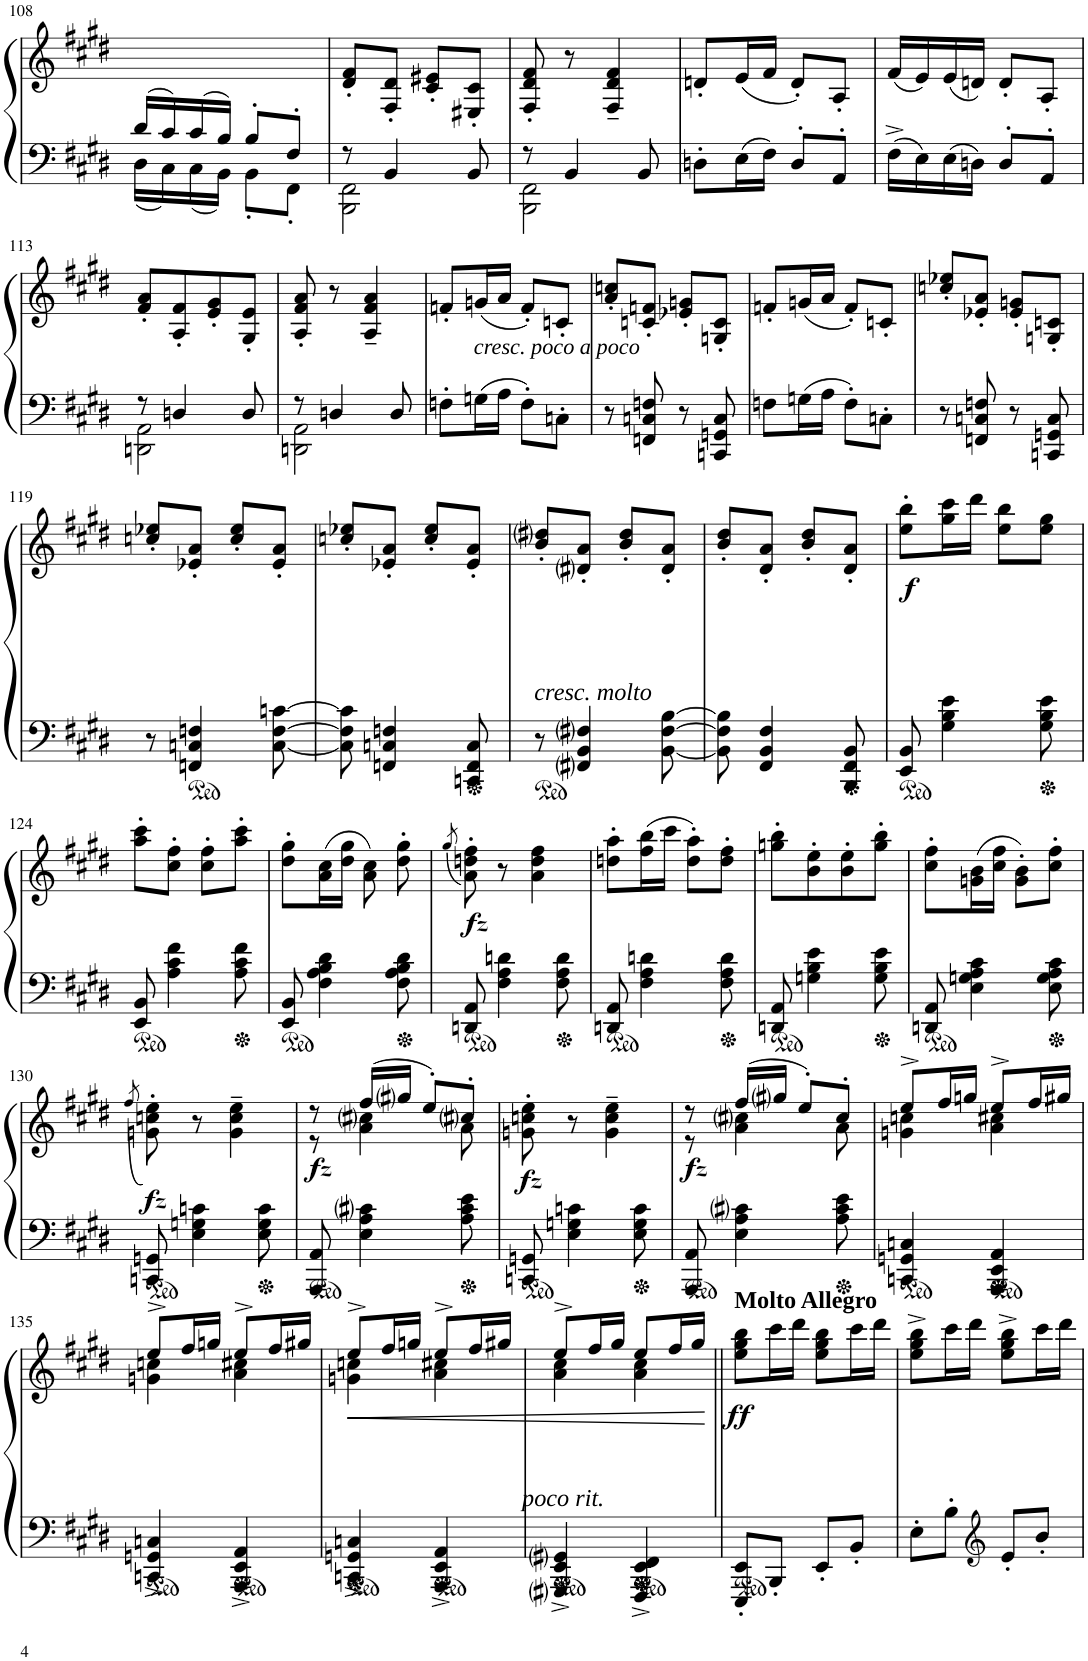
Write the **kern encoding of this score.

**kern	**kern	**dynam
*part1	*part1	*part1
*staff2	*staff1	*staff1/2
*I"Midi_1	*	*
!!LO:PB:g=z
*clefF4	*clefG2	*
*k[f#c#g#d#]	*k[f#c#g#d#]	*
*M2/4	*M2/4	*
=108	=108	=108
*^	*	*
16d#/LL	16D#\LL	2ryy	.
16c#/	16C#\	.	.
16c#/	16C#\	.	.
16B/JJ	16BB\JJ	.	.
8B'/L	8BB'\L	.	.
8F#'/J	8FF#'\J	.	.
=109	=109	=109	=109
8r	2BBB\ 2FF#\	8d#/' 8f#/'L	.
4BB/	.	8F#/' 8d#/'J	.
.	.	8c#/' 8e#X/'L	.
8BB/	.	8E#X/' 8c#/'J	.
=110	=110	=110	=110
8r	2BBB\ 2FF#\	8F#/' 8d#/' 8f#/'	.
4BB/	.	8r	.
.	.	4F#/~ 4d#/~ 4f#/~	.
8BB/	.	.	.
=111	=111	=111	=111
8Dn'\L	4ryy	8dn'/L	.
16E\L	.	(16e/L	.
16F#\JJ	.	16f#/JJ	.
4ryy	8D'/L	8d'/L)	.
.	8AA'/J	8A'/J	.
=112	=112	=112	=112
16F#^\LL	4ryy	(16f#/LL	.
16E\	.	16e/)	.
16E\	.	(16e/	.
16Dn\JJ	.	16dn/JJ)	.
4ryy	8D'/L	8d'/L	.
.	8AA'/J	8A'/J	.
!!LO:LB:g=z
=113	=113	=113	=113
8r	2DDn\ 2AA\	8f#/' 8a/'L	.
4Dn/	.	8A/' 8f#/'	.
.	.	8e/' 8g#/'	.
8D/	.	8G#/' 8e/'J	.
=114	=114	=114	=114
8r	2DDn\ 2AA\	8A/' 8f#/' 8a/'	.
4Dn/	.	8r	.
.	.	4A/~ 4f#/~ 4a/~	.
8D/	.	.	.
=115	=115	=115	=115
8Fn'\L	2ryy	8fn'/L	.
!LO:TX:a:i:t=cresc. poco a poco	!	!	!
16Gn\L	.	(16gn/L	.
16A\JJ	.	16a/JJ	.
8F'\L	.	8f'/L)	.
8Cn'\J	.	8cn'/J	.
=116	=116	=116	=116
8r	2ryy	8a/' 8ccn/'L	.
8FFn/ 8Cn/ 8Fn/	.	8cn/' 8fn/'J	.
8r	.	8e-X/' 8gn/'L	.
8CCn/ 8GGn/ 8C/	.	8Gn/' 8c/'J	.
=117	=117	=117	=117
8Fn\L	2ryy	8fn'/L	.
16Gn\L	.	(16gn/L	.
16A\JJ	.	16a/JJ	.
8F'\L	.	8f'/L)	.
8Cn'\J	.	8cn'/J	.
=118	=118	=118	=118
8r	2ryy	8ccn/' 8ee-X/'L	.
8FFn/ 8Cn/ 8Fn/	.	8e-X/' 8a/'J	.
8r	.	8e-/' 8gn/'L	.
8CCn/ 8GGn/ 8C/	.	8Gn/' 8cn/'J	.
*v	*v	*	*
!!LO:LB:g=z
=119	=119	=119
8r	8ccn/' 8ee-X/'L	.
4FFn/ 4Cn/ 4Fn/	8e-X/' 8a/'J	.
.	8cc/' 8ee-/'L	.
[8C\ [8F\ [8cn\	8e-/' 8a/'J	.
=120	=120	=120
8C\] 8F\] 8c\]	8ccn/' 8ee-X/'L	.
4FFn/ 4Cn/ 4Fn/	8e-X/' 8a/'J	.
.	8cc/' 8ee-/'L	.
8CCn/ 8FF/ 8C/	8e-/' 8a/'J	.
=121	=121	=121
!	!LO:TX:b:i:t=cresc. molto	!
8r	8b/' 8dd#i/'L	.
4FF#i/ 4BB/ 4F#i/	8d#i/' 8a/'J	.
.	8b/' 8dd#/'L	.
[8BB\ [8F#\ [8B\	8d#/' 8a/'J	.
=122	=122	=122
8BB\] 8F#\] 8B\]	8b/' 8dd#/'L	.
4FF#/ 4BB/ 4F#/	8d#/' 8a/'J	.
.	8b/' 8dd#/'L	.
8BBB/ 8FF#/ 8BB/	8d#/' 8a/'J	.
=123	=123	=123
!	!	!LO:DY:b
8EE/ 8BB/	8ee\' 8bb\'L	f
4G#\ 4B\ 4e\	16gg#\ 16ccc#\L	.
.	16ddd#\JJ	.
.	8ee\ 8bb\L	.
8G#\ 8B\ 8e\	8ee\ 8gg#\J	.
!!LO:LB:g=z
=124	=124	=124
*	*^	*
8EE/ 8BB/	8aa\' 8ccc#\'L	2ryy	.
4A\ 4c#\ 4f#\	8cc#\' 8ff#\'J	.	.
.	8cc#\' 8ff#\'L	.	.
8A\ 8c#\ 8f#\	8aa\' 8ccc#\'J	.	.
=125	=125	=125	=125
8EE/ 8BB/	8dd#\' 8gg#\'L	2ryy	.
4F#\ 4A\ 4B\ 4d#\	(16a\ 16cc#\L	.	.
.	16dd#\ 16gg#\JJ	.	.
.	8a\ 8cc#\)	.	.
8F#\ 8A\ 8B\ 8d#\	8dd#\' 8gg#\'	.	.
=126	=126	=126	=126
.	(8qgg#/	.	.
!	!	!	!LO:DY:b
8DDn/ 8AA/	8a\' 8ddn\' 8ff#\')	2ryy	fz
4F#\ 4A\ 4dn\	8r	.	.
.	4a\ 4dd\ 4ff#\	.	.
8F#\ 8A\ 8d\	.	.	.
=127	=127	=127	=127
8DDn/ 8AA/	8ddn\' 8aa\'L	2ryy	.
4F#\ 4A\ 4dn\	(16ff#\ 16bb\L	.	.
.	16ccc#\JJ	.	.
.	8dd\' 8aa\'L)	.	.
8F#\ 8A\ 8d\	8dd\' 8ff#\'J	.	.
=128	=128	=128	=128
8DDn/ 8AA/	8ggn\' 8bb\'L	2ryy	.
4Gn\ 4B\ 4e\	8b\' 8ee\'	.	.
.	8b\' 8ee\'	.	.
8G\ 8B\ 8e\	8gg\' 8bb\'J	.	.
=129	=129	=129	=129
8DDn/ 8AA/	8cc#\' 8ff#\'L	2ryy	.
4E\ 4Gn\ 4A\ 4c#\	(16gn\ 16b\L	.	.
.	16cc#\ 16ff#\JJ	.	.
.	8g\' 8b\'L)	.	.
8E\ 8G\ 8A\ 8c#\	8cc#\' 8ff#\'J	.	.
!!LO:LB:g=z	!!
=130	=130	=130	=130
.	(8qff#/	.	.
!	!	!	!LO:DY:b
8CCn/ 8GGn/	8gn\' 8ccn\' 8ee\')	2ryy	fz
4E\ 4Gn\ 4cn\	8r	.	.
.	4g\~ 4cc\~ 4ee\~	.	.
8E\ 8G\ 8c\	.	.	.
=131	=131	=131	=131
!	!	!	!LO:DY:b
8AAA/ 8AA/	8r	8r	fz
4E\ 4A\ 4c#i\	(16ff#/LL	4a\ 4cc#i\	.
.	16gg#i/JJ	.	.
.	8ee'/L)	.	.
8A\ 8c#\ 8e\	8cc#i'/J	8a\	.
=132	=132	=132	=132
!	!	!	!LO:DY:b
8CCn/ 8GGn/	8gn\' 8ccn\' 8ee\'	2ryy	fz
4E\ 4Gn\ 4cn\	8r	.	.
.	4g\~ 4cc\~ 4ee\~	.	.
8E\ 8G\ 8c\	.	.	.
=133	=133	=133	=133
!	!	!	!LO:DY:b
8AAA/ 8AA/	8r	8r	fz
4E\ 4A\ 4c#i\	(16ff#/LL	4a\ 4cc#i\	.
.	16gg#i/JJ	.	.
.	8ee'/L)	.	.
8A\ 8c#\ 8e\	8cc#'/J	8a\	.
=134	=134	=134	=134
4CCn/ 4GGn/ 4Cn/	8ee^/L	4gn\ 4ccn\	.
.	16ff#/L	.	.
.	16ggn/JJ	.	.
4AAA/ 4EE/ 4AA/	8ee^/L	4a\ 4cc#X\	.
.	16ff#/L	.	.
.	16gg#X/JJ	.	.
!!LO:LB:g=z	!!
=135	=135	=135	=135
4CCn/^ 4GGn/^ 4Cn/^	8ee^/L	4gn\ 4ccn\	.
.	16ff#/L	.	.
.	16ggn/JJ	.	.
4AAA/^ 4EE/^ 4AA/^	8ee^/L	4a\ 4cc#X\	.
.	16ff#/L	.	.
.	16gg#X/JJ	.	.
=136	=136	=136	=136
!	!	!	!LO:HP:b
4CCn/^ 4GGn/^ 4Cn/^	8ee^/L	4gn\ 4ccn\	<
.	16ff#/L	.	.
.	16ggn/JJ	.	.
4AAA/^ 4EE/^ 4AA/^	8ee^/L	4a\ 4cc#X\	.
.	16ff#/L	.	.
.	16gg#X/JJ	.	.
!	!LO:TX:b:i:t=poco rit.	!	!
=137	=137	=137	=137
4GGG#i/^ 4EE/^ 4GG#i/^	8ee^/L	4a\ 4cc#\	.
.	16ff#/L	.	.
.	16gg#/JJ	.	.
4FFF#/^ 4EE/^ 4FF#/^	8ee/L	4a\ 4cc#\	.
.	16ff#/L	.	.
.	16gg#/JJ	.	.
*	*v	*v	*
.	.	[
=138||	=138||	=138||
*	*^	*
!	!LO:TX:a:B:t=Molto Allegro	!	!
!	!	!	!LO:DY:b
8EEE/' 8EE/'L	8ee\ 8gg#\ 8bb\L	2ryy	ff
8BBB'/J	16ccc#\L	.	.
.	16ddd#\JJ	.	.
8EE'/L	8ee\ 8gg#\ 8bb\L	.	.
8BB'/J	16ccc#\L	.	.
.	16ddd#\JJ	.	.
=139	=139	=139	=139
8E'\L	8ee\^ 8gg#\^ 8bb\^L	2ryy	.
8B'\J	16ccc#\L	.	.
.	16ddd#\JJ	.	.
*clefG2	*	*	*
8e'/L	8ee\^ 8gg#\^ 8bb\^L	.	.
8b'/J	16ccc#\L	.	.
.	16ddd#\JJ	.	.
*	*v	*v	*
=	=	=
*-	*-	*-
